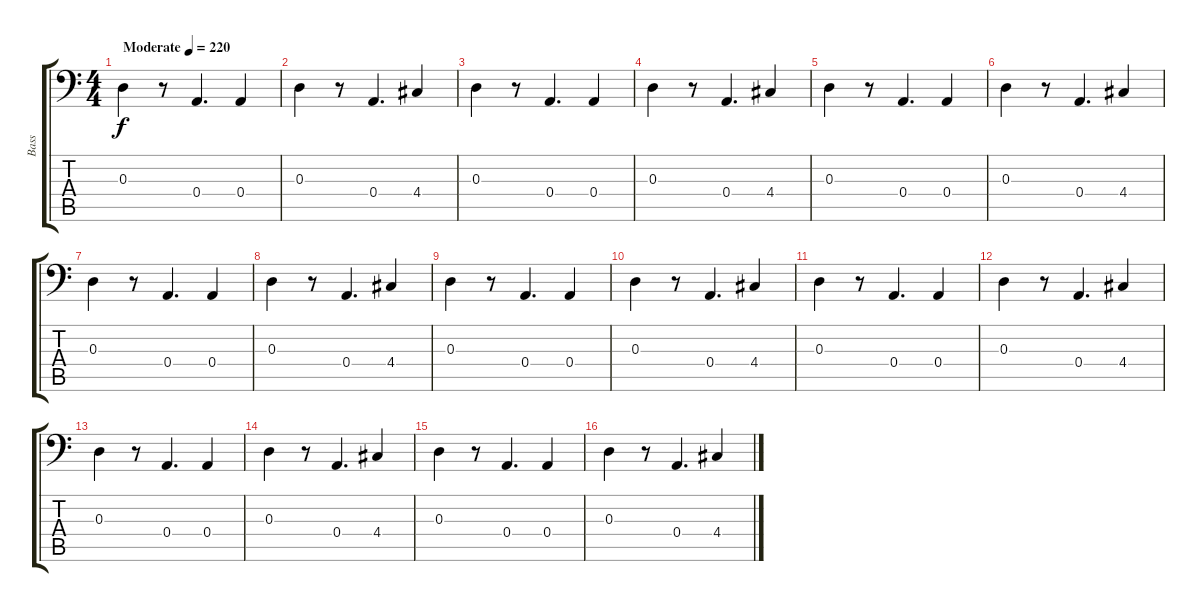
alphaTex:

\track ("Bass" "Bass") {instrument electricbassfinger}
\staff {score tabs}
\tuning (C3 G2 D2 A1 E1 B0) {hide}
\ts (4 4)
\tempo (220 "Moderate")
\clef f4
\ks c
0.3.4{dy f instrument electricbassfinger} r.8 0.4.4{d} 0.4.4 |
0.3.4 r.8 0.4.4{d} 4.4.4 |
0.3.4 r.8 0.4.4{d} 0.4.4 |
0.3.4 r.8 0.4.4{d} 4.4.4 |
0.3.4 r.8 0.4.4{d} 0.4.4 |
0.3.4 r.8 0.4.4{d} 4.4.4 |
0.3.4 r.8 0.4.4{d} 0.4.4 |
0.3.4 r.8 0.4.4{d} 4.4.4 |
0.3.4 r.8 0.4.4{d} 0.4.4 |
0.3.4 r.8 0.4.4{d} 4.4.4 |
0.3.4 r.8 0.4.4{d} 0.4.4 |
0.3.4 r.8 0.4.4{d} 4.4.4 |
0.3.4 r.8 0.4.4{d} 0.4.4 |
0.3.4 r.8 0.4.4{d} 4.4.4 |
0.3.4 r.8 0.4.4{d} 0.4.4 |
0.3.4 r.8 0.4.4{d} 4.4.4
